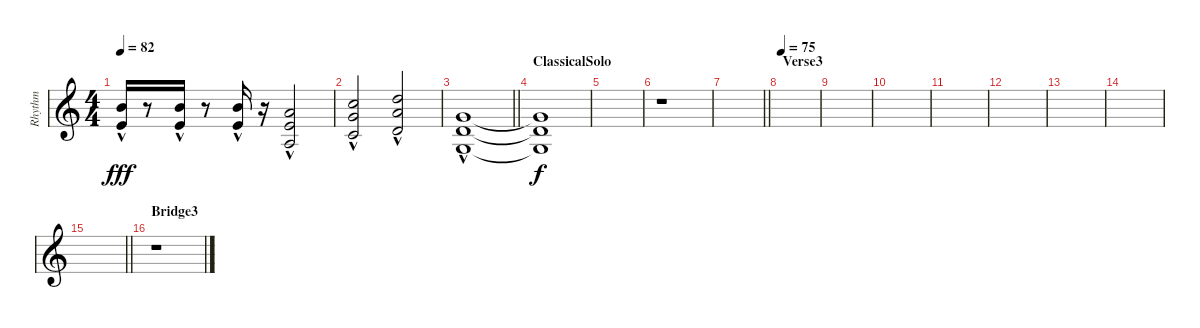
\track ("Rhythm" "Rhythm") {instrument distortionguitar}
\staff {score}
\tuning (E4 B3 G3 D3 A2 E2) {hide}
\ts (4 4)
\tempo 82
\clef g2
\ks c
(9.4{hac pm} 7.5{hac pm}).16{dy fff} r.8 (9.4{hac pm} 7.5{hac pm}).16 r.8 (9.4{hac pm} 7.5{hac pm}).16 r.16 (7.4{hac} 7.5{hac} 5.6{hac}).2 |
(5.3{hac} 5.4{hac} 3.5{hac}).2 (7.3{hac} 7.4{hac} 5.5{hac}).2 |
\barLineRight lightlight
(5.4{hac} 5.5{hac} 3.6{hac}).1{volume 0} |
\section ("" "ClassicalSolo")
(5.4{t} 5.5{t} 3.6{t}).1{dy f} |
|
r.1{volume 4} |
\barLineRight lightlight
|
\section ("" "Verse3")
\tempo 75
|
|
|
|
|
|
|
\barLineRight lightlight
|
\section ("" "Bridge3")
r.1{volume 3}
